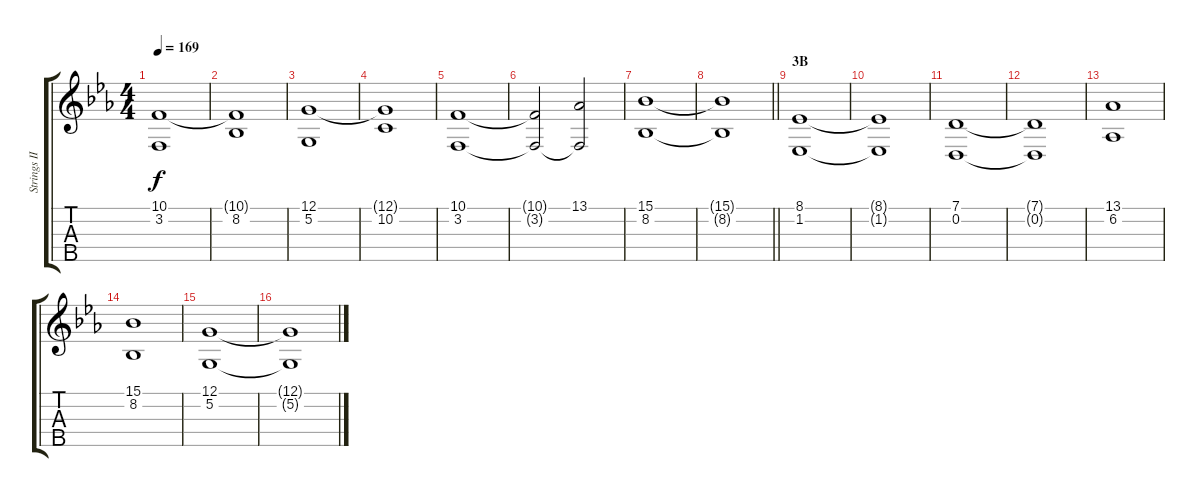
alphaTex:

\track ("Strings II" "Strings II") {instrument stringensemble1}
\staff {score tabs}
\tuning (G3 D3 A2 E2 B1) {hide}
\ts (4 4)
\tempo 169
\clef g2
\ks eb
(10.1 3.2).1{dy f} |
(10.1{t} 8.2).1 |
(12.1 5.2).1 |
(12.1{t} 10.2).1 |
(10.1 3.2).1 |
(10.1{t} 3.2{t}).2 (13.1 3.2{t}).2 |
(15.1 8.2).1 |
\barLineRight lightlight
(15.1{t} 8.2{t}).1 |
\section ("" "3B")
(8.1 1.2).1 |
(8.1{t} 1.2{t}).1 |
(7.1 0.2).1 |
(7.1{t} 0.2{t}).1 |
(13.1 6.2).1 |
(15.1 8.2).1 |
(12.1 5.2).1 |
(12.1{t} 5.2{t}).1
